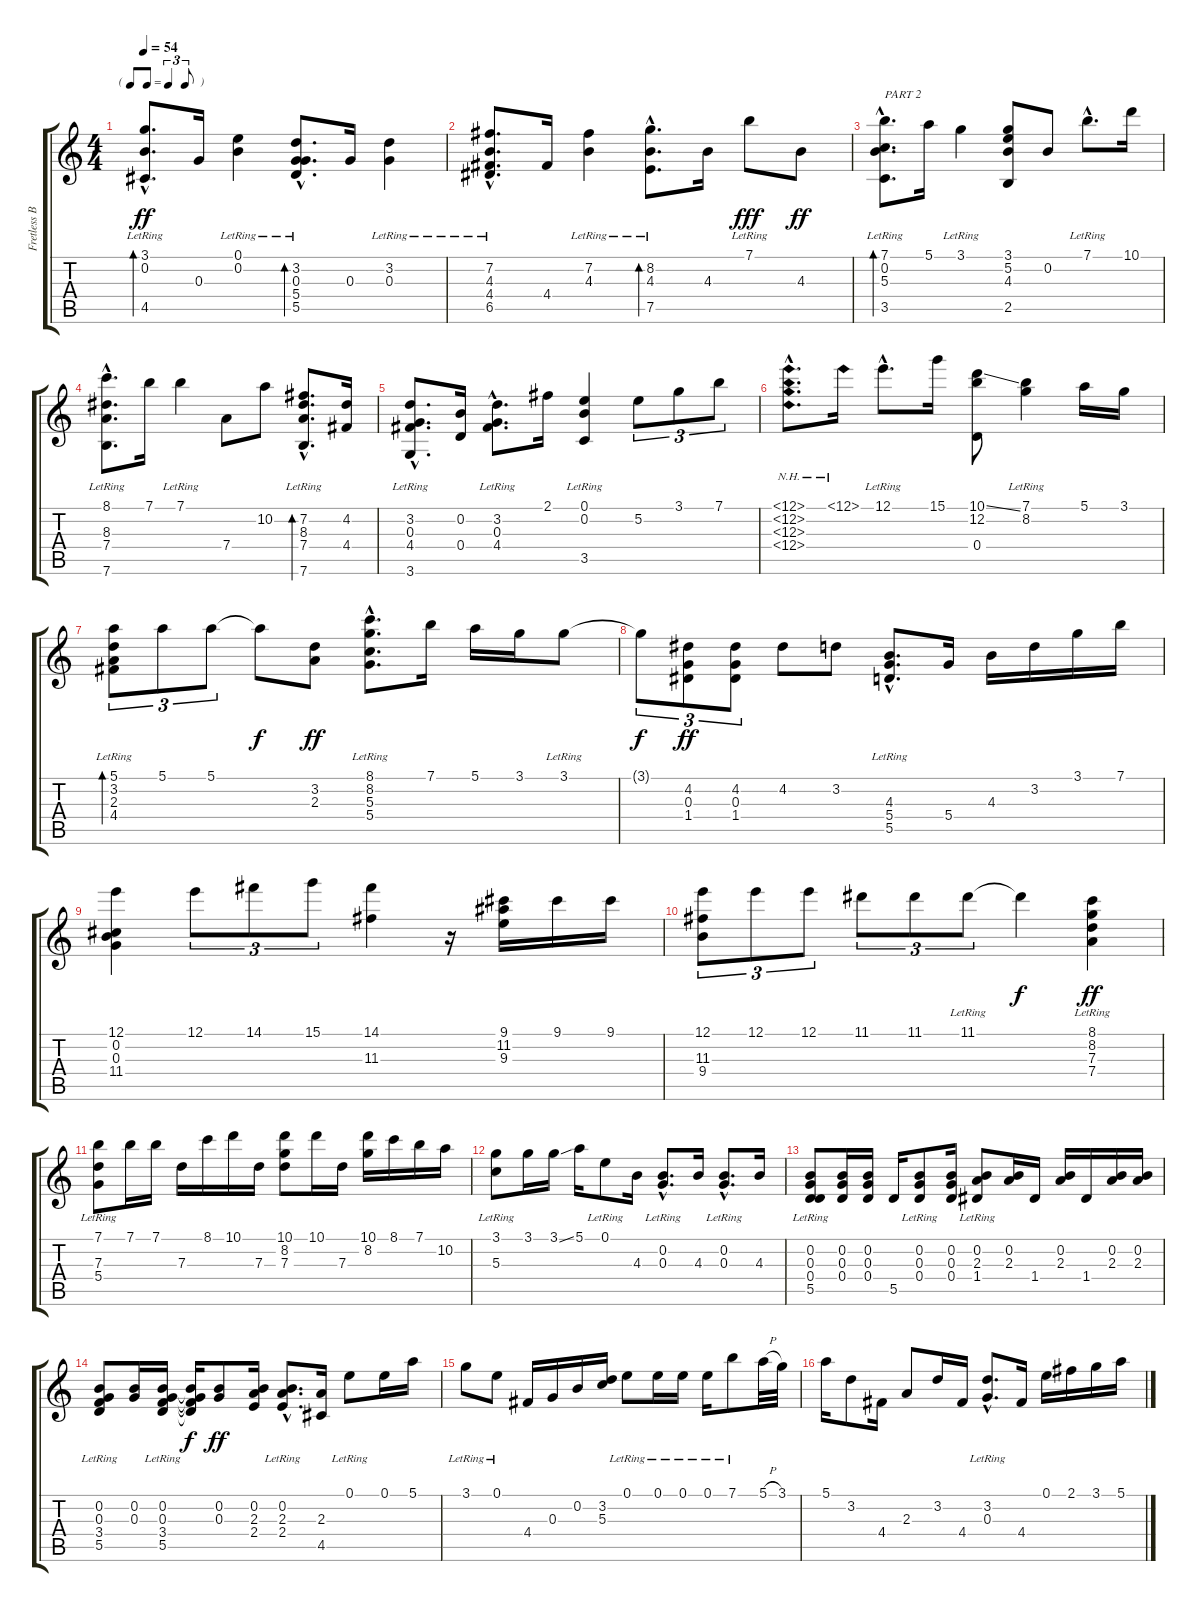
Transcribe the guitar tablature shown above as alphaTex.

\track ("Fretless Basse" "Fretless B") {instrument fretlessbass}
\staff {score tabs}
\tuning (E4 B3 G3 D3 A2 E2) {hide}
\ts (4 4)
\tf triplet8th
\tempo 54
\clef g2
\ks c
(3.1{hac} 0.2{hac} 4.5{hac lr}).8{d bd 120 dy ff} 0.3.16 (0.1 0.2{lr}).4 (3.2{hac} 0.3{hac} 5.4{hac} 5.5{hac lr}).8{d bd 120} 0.3.16 (3.2{lr} 0.3{lr}).4 |
(7.2{hac} 4.3{hac} 4.4{hac lr} 6.5{hac lr}).8{d} 4.4.16 (7.2 4.3{lr}).4 (8.2{hac} 4.3{hac lr} 7.5{hac lr}).8{d bd 120} 4.3.16 7.1{lr}.8{dy fff} 4.3.8{dy ff} |
(7.1{hac} 0.2{hac} 5.3{hac} 3.5{hac lr}).8{d bd 120 txt "PART 2"} 5.1.16 3.1{lr}.4 (3.1 5.2 4.3 2.5).8 0.2.8 7.1{hac lr}.8{d} 10.1.16 |
(8.1{hac lr} 8.3{hac lr} 7.4{hac lr} 7.6{hac lr}).8{d} 7.1.16 7.1{lr}.4 7.4.8 10.2.8 (7.2{hac lr} 8.3{hac lr} 7.4{hac lr} 7.6{hac lr}).8{d bd 120} (4.2 4.4).16 |
(3.2{hac lr} 0.3{hac lr} 4.4{hac lr} 3.6{hac lr}).8{d} (0.2 0.4).16 (3.2{hac lr} 0.3{hac lr} 4.4{hac lr}).8{d} 2.1.16 (0.1 0.2 3.5{lr}).4 5.2.8{tu (3 2)} 3.1.8{tu (3 2)} 7.1.8{tu (3 2)} |
(12.1{nh hac} 12.2{nh hac} 12.3{nh hac} 11.4{nh hac}).8{d} 12.1{nh}.16 12.1{hac lr}.8{d} 15.1.16 (10.1{ss} 12.2 0.4).8 (7.1 8.2{lr}).4 5.1.16 3.1.16 |
(5.1{lr} 3.2{lr} 2.3{lr} 4.4{lr}).8{tu (3 2) bd 120} 5.1.8{tu (3 2)} 5.1.8{tu (3 2)} 5.1{t}.8{dy f} (3.2 2.3).8{dy ff} (8.1{hac lr} 8.2{hac lr} 5.3{hac lr} 5.4{hac lr}).8{d} 7.1.16 5.1.16 3.1.16 3.1{lr}.8 |
3.1{t}.8{tu (3 2) dy f} (4.2 0.3 1.4).8{tu (3 2) dy ff} (4.2 0.3 1.4).8{tu (3 2)} 4.2.8 3.2.8 (4.3{hac lr} 5.4{hac lr} 5.5{hac lr}).8{d} 5.4.16 4.3.16 3.2.16 3.1.16 7.1.16 |
(12.1 0.2 0.3 11.4).4 12.1.8{tu (3 2)} 14.1.8{tu (3 2)} 15.1.8{tu (3 2)} (14.1 11.3).4 r.16 (9.1 11.2 9.3).16 9.1.16 9.1.16 |
(12.1 11.3 9.4).8{tu (3 2)} 12.1.8{tu (3 2)} 12.1.8{tu (3 2)} 11.1.8{tu (3 2)} 11.1.8{tu (3 2)} 11.1{lr}.8{tu (3 2)} 11.1{t}.4{dy f} (8.1{lr} 8.2 7.3 7.4{lr}).4{dy ff} |
(7.1{lr} 7.3 5.4).8 7.1.16 7.1.16 7.3.16 8.1.16 10.1.16 7.3.16 (10.1 8.2 7.3).8 10.1.16 7.3.16 (10.1 8.2).16 8.1.16 7.1.16 10.2.16 |
(3.1 5.3{lr}).8 3.1.16 3.1{ss}.16 5.1.16 0.1{lr}.8 4.3.16 (0.2{hac lr} 0.3{hac lr}).8{d} 4.3.16 (0.2{hac lr} 0.3{hac lr}).8{d} 4.3.16 |
(0.2 0.3 0.4 5.5{lr}).8 (0.2 0.3 0.4).16 (0.2 0.3 0.4).16 5.5.16 (0.2 0.3 0.4{lr}).8 (0.2 0.3 0.4).16 (0.2 2.3 1.4{lr}).8 (0.2 2.3).16 1.4.16 (0.2 2.3).16 1.4.16 (0.2 2.3).16 (0.2 2.3).16 |
(0.2 0.3 3.4 5.5{lr}).8 (0.2 0.3).16 (0.2 0.3 3.4 5.5{lr}).16 (0.2{t} 0.3{t} 3.4{t} 5.5{t}).16{dy f} (0.2 0.3).8{dy ff} (0.2 2.3 2.4).16 (0.2{hac} 2.3{hac} 2.4{hac lr}).8{d} (2.3 4.5).16 0.1{lr}.8 0.1.16 5.1.16 |
3.1{lr}.8 0.1{lr}.8 4.4.16 0.3.16 0.2.16 (3.2 5.3).16 0.1{lr}.8 0.1{lr}.16 0.1{lr}.16 0.1{lr}.16 7.1{lr}.8 5.1{h}.32 3.1.32 |
5.1.16 3.2.8 4.4.16 2.3.8 3.2.16 4.4.16 (3.2{hac lr} 0.3{hac lr}).8{d} 4.4.16 0.1.16 2.1.16 3.1.16 5.1.16
